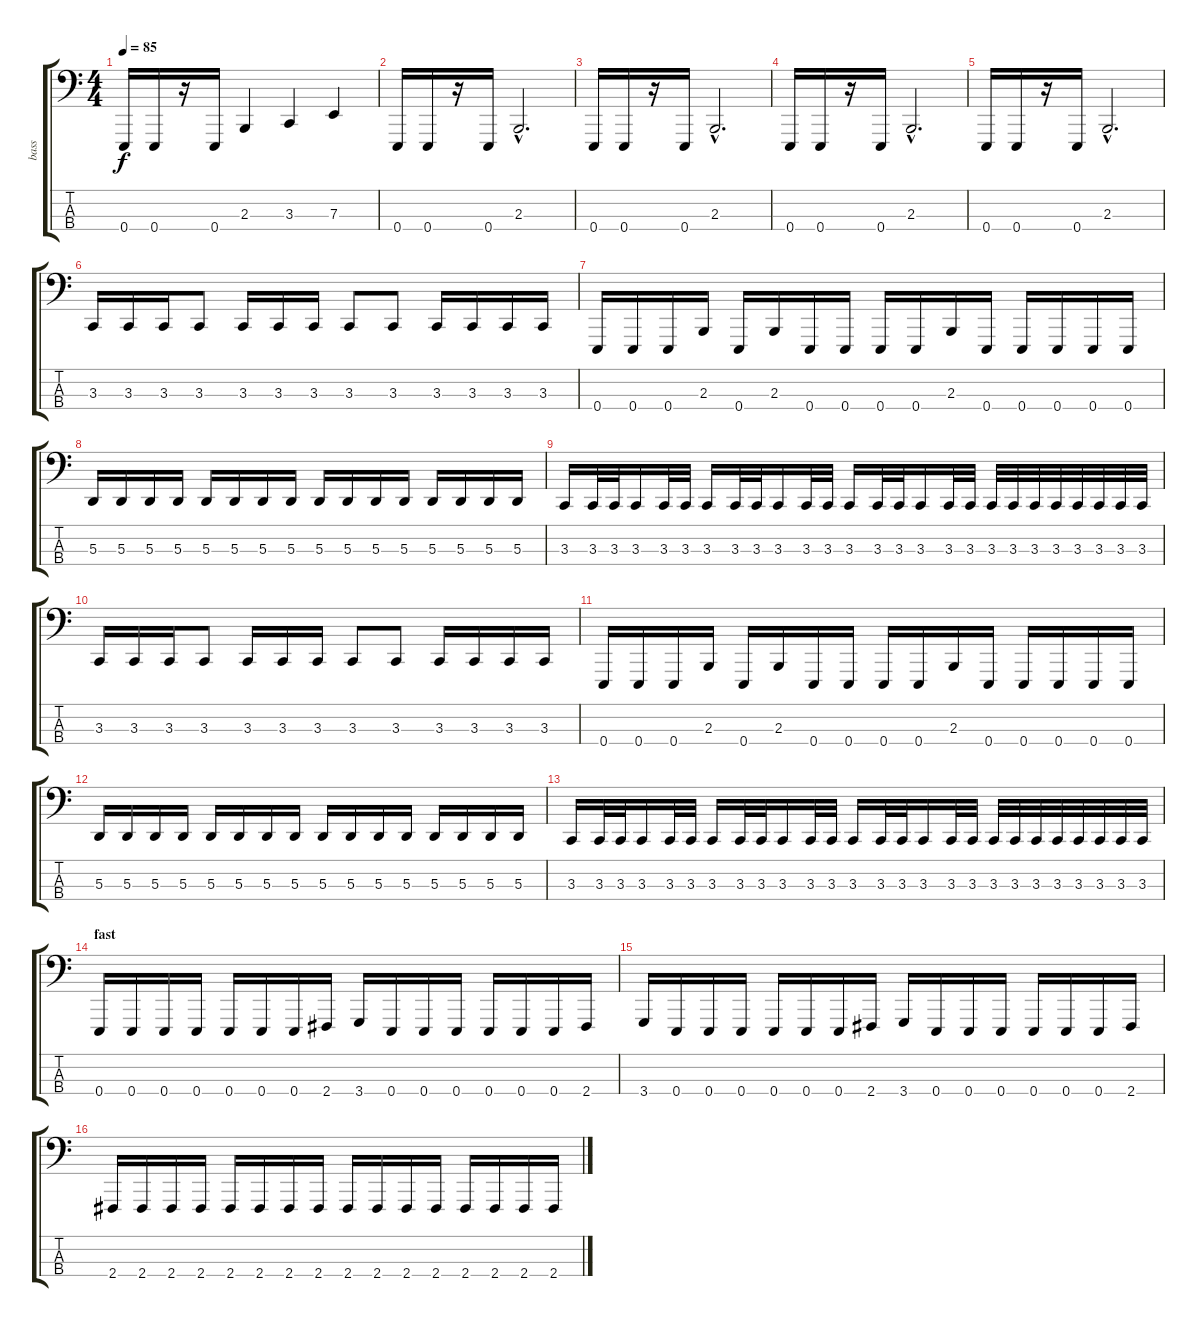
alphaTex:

\track ("bass" "bass") {instrument lead8bassandlead}
\staff {score tabs}
\tuning (G2 D2 A1 E1) {hide}
\ts (4 4)
\tempo 85
\clef f4
\ks c
0.4.16{dy f} 0.4.16 r.16 0.4.16 2.3.4 3.3.4 7.3.4 |
0.4.16 0.4.16 r.16 0.4.16 2.3{hac}.2{d} |
0.4.16 0.4.16 r.16 0.4.16 2.3{hac}.2{d} |
0.4.16 0.4.16 r.16 0.4.16 2.3{hac}.2{d} |
0.4.16 0.4.16 r.16 0.4.16 2.3{hac}.2{d} |
3.3.16 3.3.16 3.3.16 3.3.8 3.3.16 3.3.16 3.3.16 3.3.8 3.3.8 3.3.16 3.3.16 3.3.16 3.3.16 |
0.4.16 0.4.16 0.4.16 2.3.16 0.4.16 2.3.16 0.4.16 0.4.16 0.4.16 0.4.16 2.3.16 0.4.16 0.4.16 0.4.16 0.4.16 0.4.16 |
5.3.16 5.3.16 5.3.16 5.3.16 5.3.16 5.3.16 5.3.16 5.3.16 5.3.16 5.3.16 5.3.16 5.3.16 5.3.16 5.3.16 5.3.16 5.3.16 |
3.3.16 3.3.32 3.3.32 3.3.16 3.3.32 3.3.32 3.3.16 3.3.32 3.3.32 3.3.16 3.3.32 3.3.32 3.3.16 3.3.32 3.3.32 3.3.16 3.3.32 3.3.32 3.3.32 3.3.32 3.3.32 3.3.32 3.3.32 3.3.32 3.3.32 3.3.32 |
3.3.16 3.3.16 3.3.16 3.3.8 3.3.16 3.3.16 3.3.16 3.3.8 3.3.8 3.3.16 3.3.16 3.3.16 3.3.16 |
0.4.16 0.4.16 0.4.16 2.3.16 0.4.16 2.3.16 0.4.16 0.4.16 0.4.16 0.4.16 2.3.16 0.4.16 0.4.16 0.4.16 0.4.16 0.4.16 |
5.3.16 5.3.16 5.3.16 5.3.16 5.3.16 5.3.16 5.3.16 5.3.16 5.3.16 5.3.16 5.3.16 5.3.16 5.3.16 5.3.16 5.3.16 5.3.16 |
3.3.16 3.3.32 3.3.32 3.3.16 3.3.32 3.3.32 3.3.16 3.3.32 3.3.32 3.3.16 3.3.32 3.3.32 3.3.16 3.3.32 3.3.32 3.3.16 3.3.32 3.3.32 3.3.32 3.3.32 3.3.32 3.3.32 3.3.32 3.3.32 3.3.32 3.3.32 |
\section ("" "fast")
0.4.16 0.4.16 0.4.16 0.4.16 0.4.16 0.4.16 0.4.16 2.4.16 3.4.16 0.4.16 0.4.16 0.4.16 0.4.16 0.4.16 0.4.16 2.4.16 |
3.4.16 0.4.16 0.4.16 0.4.16 0.4.16 0.4.16 0.4.16 2.4.16 3.4.16 0.4.16 0.4.16 0.4.16 0.4.16 0.4.16 0.4.16 2.4.16 |
2.4.16 2.4.16 2.4.16 2.4.16 2.4.16 2.4.16 2.4.16 2.4.16 2.4.16 2.4.16 2.4.16 2.4.16 2.4.16 2.4.16 2.4.16 2.4.16
